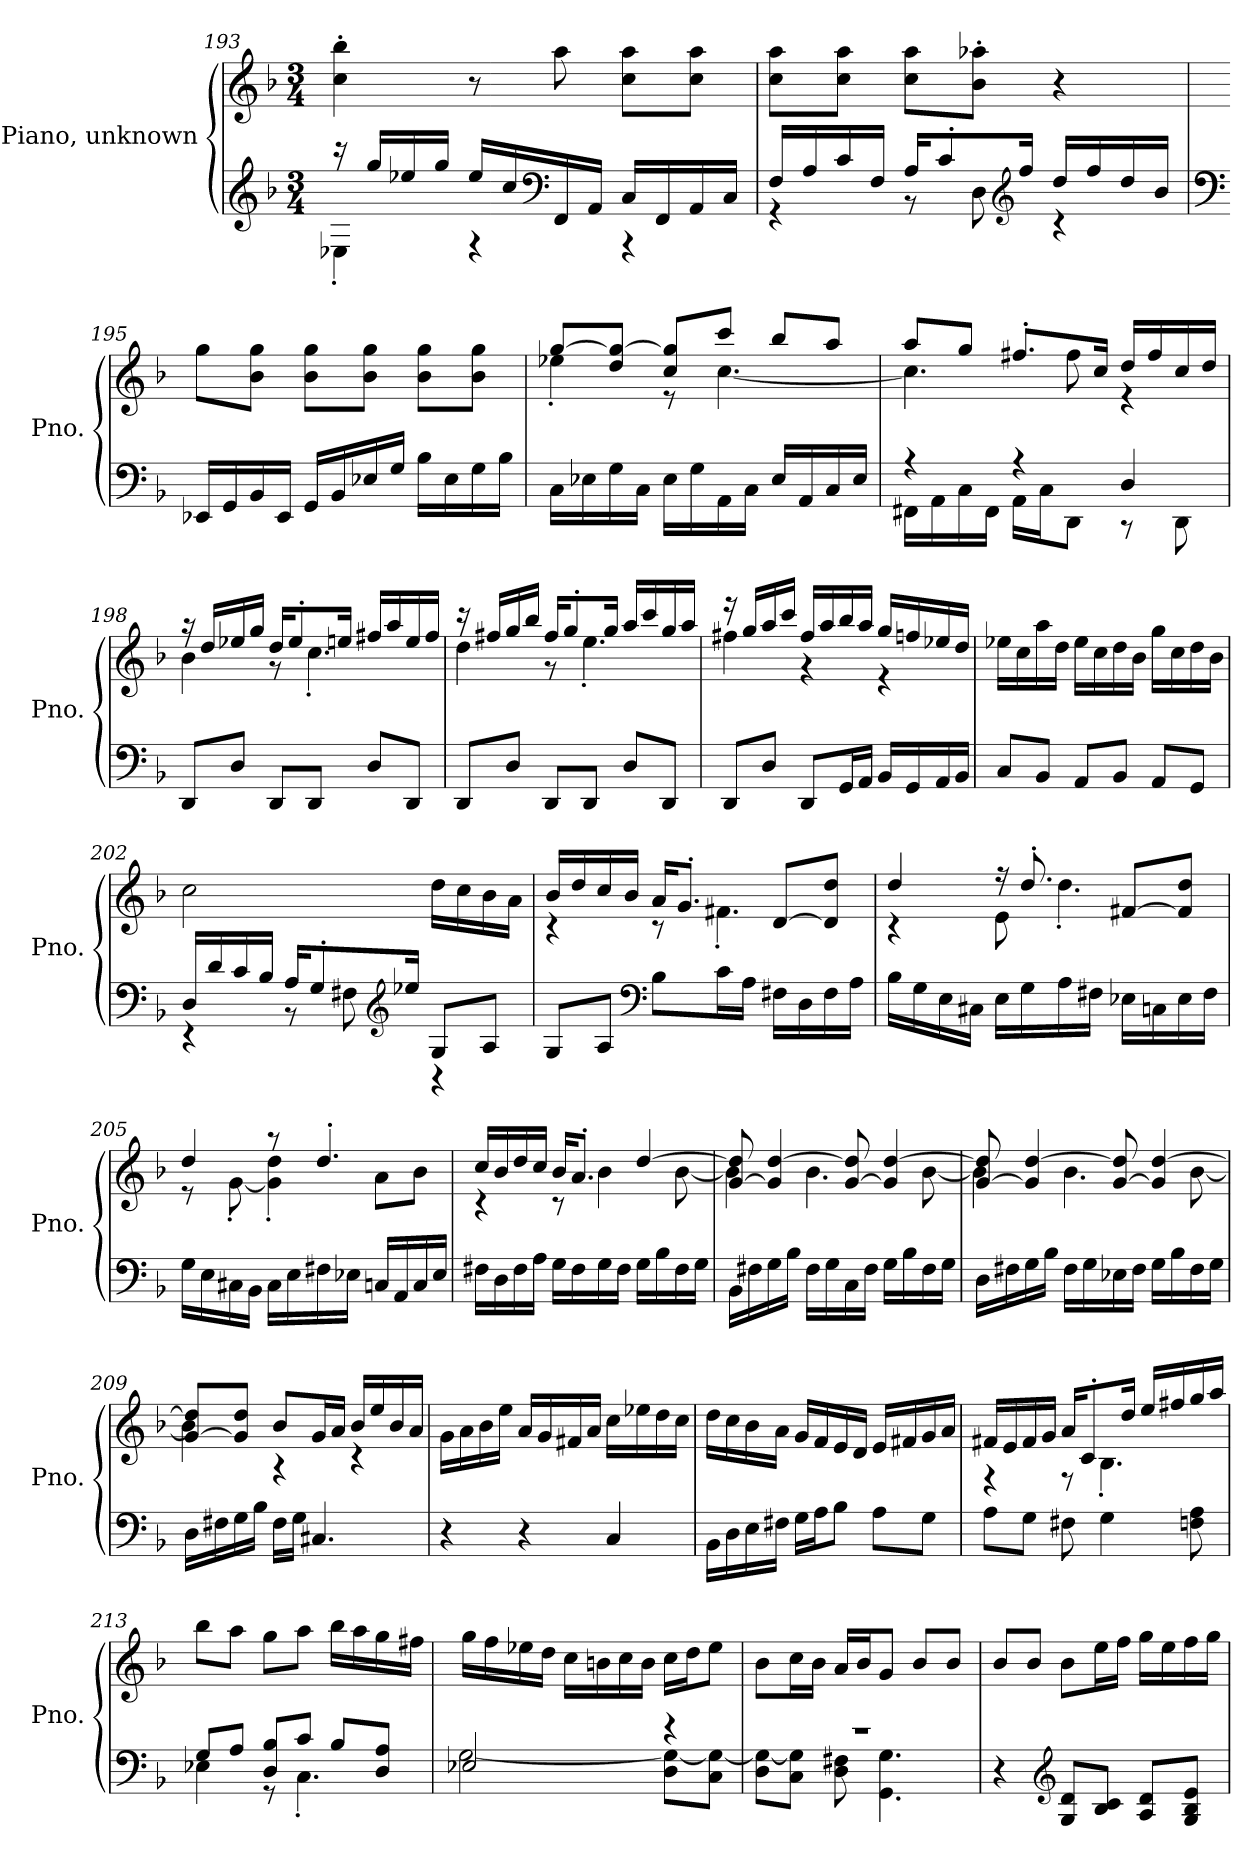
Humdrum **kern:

**kern	**kern
*part1	*part1
*staff2	*staff1
*I"Piano, unknown	*
*I'Pno.	*
*clefG2	*clefG2
*k[b-]	*k[b-]
*M3/4	*M3/4
=193	=193
*^	*
16r	4E-X'\	4cc\' 4bb-\'
16gg/LL	.	.
16ee-X/	.	.
16gg/JJ	.	.
16ee-/LL	4r	8r
16cc/	.	.
*clefF4	*	*
16FF/	.	8aa\
16AA/JJ	.	.
16C/LL	4r	8cc\ 8aa\L
16FF/	.	.
16AA/	.	8cc\ 8aa\J
16C/JJ	.	.
=194	=194	=194
16F/LL	4r	8cc\ 8aa\L
16A/	.	.
16c/	.	8cc\ 8aa\J
16F/JJ	.	.
16A/KL	8r	8cc\ 8aa\L
8c'/	.	.
.	8D\	8b-\' 8aa-X\'J
*clefG2	*	*
16ff/Jk	.	.
16dd/LL	4r	4r
16ff/	.	.
16dd/	.	.
16b-/JJ	.	.
*v	*v	*
!!LO:LB:g=z
=195	=195
*clefF4	*
16EE-X/LL	8gg\L
16GG/	.
16BB-/	8b-\ 8gg\J
16EE-/JJ	.
16GG/LL	8b-\ 8gg\L
16BB-/	.
16E-X/	8b-\ 8gg\J
16G/JJ	.
16B-\LL	8b-\ 8gg\L
16E-\	.
16G\	8b-\ 8gg\J
16B-\JJ	.
=196	=196
*	*^
16C\LL	[8gg/L	4ee-X'\
16E-X\	.	.
16G\	8dd/ 8gg/_J	.
16C\JJ	.	.
16E-\LL	8cc/ 8gg/]L	8r
16G\	.	.
16AA\	8ccc/J	[4.cc\
16C\JJ	.	.
16E-/LL	8bb-/L	.
16AA/	.	.
16C/	8aa/J	.
16E-/JJ	.	.
=197	=197	=197
*^	*	*
4r	16FF#X\LL	8aa/L	4.cc\]
.	16AA\	.	.
.	16C\	8gg/J	.
.	16FF#\JJ	.	.
4r	16AA\LL	8.ff#X'/L	.
.	16C\J	.	.
.	8DD\J	.	8ff#\
.	.	16cc/Jk	.
4D/	8r	16dd/LL	4r
.	.	16ff#/	.
.	8DD\	16cc/	.
.	.	16dd/JJ	.
*v	*v	*	*
!!LO:PB:g=z	!!
=198	=198	=198
8DD/L	16r	4b-\
.	16dd/LL	.
8D/J	16ee-X/	.
.	16gg/JJ	.
8DD/L	16dd/KL	8r
.	8ee-'/	.
8DD/J	.	4.cc'\
.	16een/Jk	.
8D/L	16ff#X/LL	.
.	16aa/	.
8DD/J	16ee/	.
.	16ff#/JJ	.
=199	=199	=199
8DD/L	16r	4dd\
.	16ff#X/LL	.
8D/J	16gg/	.
.	16bb-/JJ	.
8DD/L	16ff#/KL	8r
.	8gg'/	.
8DD/J	.	4.ee'\
.	16gg/Jk	.
8D/L	16aa/LL	.
.	16ccc/	.
8DD/J	16gg/	.
.	16aa/JJ	.
=200	=200	=200
8DD/L	16r	4ff#X\
.	16gg/LL	.
8D/J	16aa/	.
.	16ccc/JJ	.
8DD/L	16ff#/LL	4r
.	16aa/	.
16GG/L	16bb-/	.
16AA/JJ	16aa/JJ	.
16BB-/LL	16gg/LL	4r
16GG/	16ffn/	.
16AA/	16ee-X/	.
16BB-/JJ	16dd/JJ	.
*	*v	*v
!!LO:LB:g=z
=201	=201
8C/L	16ee-X\LL
.	16cc\
8BB-/J	16aa\
.	16dd\JJ
8AA/L	16ee-\LL
.	16cc\
8BB-/J	16dd\
.	16b-\JJ
8AA/L	16gg\LL
.	16cc\
8GG/J	16dd\
.	16b-\JJ
=202	=202
*^	*
16D/LL	4r	2cc\
16d/	.	.
16c/	.	.
16B-/JJ	.	.
16A/KL	8r	.
8G'/	.	.
.	8F#X\	.
*clefG2	*	*
16ee-X/Jk	.	.
8G/L	4r	16dd\LL
.	.	16cc\
8A/J	.	16b-\
.	.	16a\JJ
*v	*v	*
=203	=203
*	*^
8G/L	16b-/LL	4r
.	16dd/	.
8A/J	16cc/	.
.	16b-/JJ	.
*clefF4	*	*
8B-\L	16a/KL	8r
.	8.g'/J	.
16c\L	.	4.f#X'\
16A\JJ	.	.
16F#X\LL	[8d/L	.
16D\	.	.
16F#\	8d/] 8dd/J	.
16A\JJ	.	.
!!LO:LB:g=z	!!
=204	=204	=204
16B-\LL	4dd/	4r
16G\	.	.
16E\	.	.
16C#X\JJ	.	.
16E\LL	16r	8e\
16G\	8.dd'/	.
16A\	.	4.dd'\
16F#X\JJ	.	.
16E-X\LL	[8f#X/L	.
16Cn\	.	.
16E-\	8f#/] 8dd/J	.
16F#\JJ	.	.
=205	=205	=205
16G\LL	4dd/	8r
16E\	.	.
16C#X\	.	[8g'\
16BB-\JJ	.	.
16C#\LL	8r	4g\]' 4dd\'
16E\	.	.
16F#X\	4.dd'/	.
16E-X\JJ	.	.
16Cn/LL	.	8a\L
16AA/	.	.
16C/	.	8b-\J
16E-/JJ	.	.
=206	=206	=206
16F#X\LL	16cc/LL	4r
16D\	16b-/	.
16F#\	16dd/	.
16A\JJ	16cc/JJ	.
16G\LL	16b-/KL	8r
16F#\	8.a'/J	.
16G\	.	4b-\
16F#\JJ	.	.
16G\LL	[4dd/	.
16B-\	.	.
16F#\	.	[8b-\
16G\JJ	.	.
!!LO:LB:g=z	!!
=207	=207	=207
16BB-\LL	[8g/ 8dd/]	4b-\]
16F#X\	.	.
16G\	4g/] [4dd/	.
16B-\JJ	.	.
16F#\LL	.	4.b-\
16G\	.	.
16C\	[8g/ 8dd/]	.
16F#\JJ	.	.
16G\LL	4g/] [4dd/	.
16B-\	.	.
16F#\	.	[8b-\
16G\JJ	.	.
=208	=208	=208
16D\LL	[8g/ 8dd/]	4b-\]
16F#X\	.	.
16G\	4g/] [4dd/	.
16B-\JJ	.	.
16F#\LL	.	4.b-\
16G\	.	.
16E-X\	[8g/ 8dd/]	.
16F#\JJ	.	.
16G\LL	4g/] [4dd/	.
16B-\	.	.
16F#\	.	[8b-\
16G\JJ	.	.
=209	=209	=209
16D\LL	[8g/ 8dd/]L	4b-\]
16F#X\	.	.
16G\	8g/] 8dd/J	.
16B-\JJ	.	.
16F#\LL	8b-/L	4r
16G\JJ	.	.
4.C#X/	16g/L	.
.	16a/JJ	.
.	16b-/LL	4r
.	16ee/	.
.	16b-/	.
.	16a/JJ	.
*	*v	*v
!!LO:LB:g=z
=210	=210
4r	16g\LL
.	16a\
.	16b-\
.	16ee\JJ
4r	16a/LL
.	16g/
.	16f#X/
.	16a/JJ
4C/	16cc\LL
.	16ee-X\
.	16dd\
.	16cc\JJ
=211	=211
16BB-\LL	16dd\LL
16D\	16cc\
16E\	16b-\
16F#X\JJ	16a\JJ
16G\LL	16g/LL
16A\J	16f/
8B-\J	16e/
.	16d/JJ
8A\L	16e/LL
.	16f#X/
8G\J	16g/
.	16a/JJ
=212	=212
*	*^
8A\L	16f#X/LL	4r
.	16e/	.
8G\J	16f#/	.
.	16g/JJ	.
8F#X\	16a/KL	8r
.	8c'/	.
4G\	.	4.B-'\
.	16dd/Jk	.
.	16ee/LL	.
.	16ff#X/	.
8Fn\ 8A\	16gg/	.
.	16aa/JJ	.
*	*v	*v
!!LO:LB:g=z
=213	=213
*^	*
8G/L	4E-X\	8bb-\L
8A/J	.	8aa\J
8D/ 8B-/L	8r	8gg\L
8c/J	4.C'\	8aa\J
8B-/L	.	16bb-\LL
.	.	16aa\
8D/ 8A/J	.	16gg\
.	.	16ff#X\JJ
=214	=214	=214
2E-X/	[2G\	16gg\LL
.	.	16ff\
.	.	16ee-X\
.	.	16dd\JJ
.	.	16cc\LL
.	.	16bn\
.	.	16cc\
.	.	16b\JJ
4r	8D\ 8G\_L	16cc\LL
.	.	16dd\J
.	8C\ 8G\_J	8ee-\J
=215	=215	=215
2.r	8D\ 8G\_L	8b-\L
.	8C\ 8G\]J	16cc\L
.	.	16b-\JJ
.	8D\ 8F#X\	16a/LL
.	.	16b-/J
.	4.GG\ 4.G\	8g/J
.	.	8b-/L
.	.	8b-/J
*v	*v	*
=216	=216
4r	8b-/L
.	8b-/J
*clefG2	*
8G/ 8d/L	8b-\L
8B-/ 8c/J	16ee\L
.	16ff\JJ
8A/ 8d/L	16gg\LL
.	16ee\
8G/ 8B-/ 8e/J	16ff\
.	16gg\JJ
=	=
*-	*-
